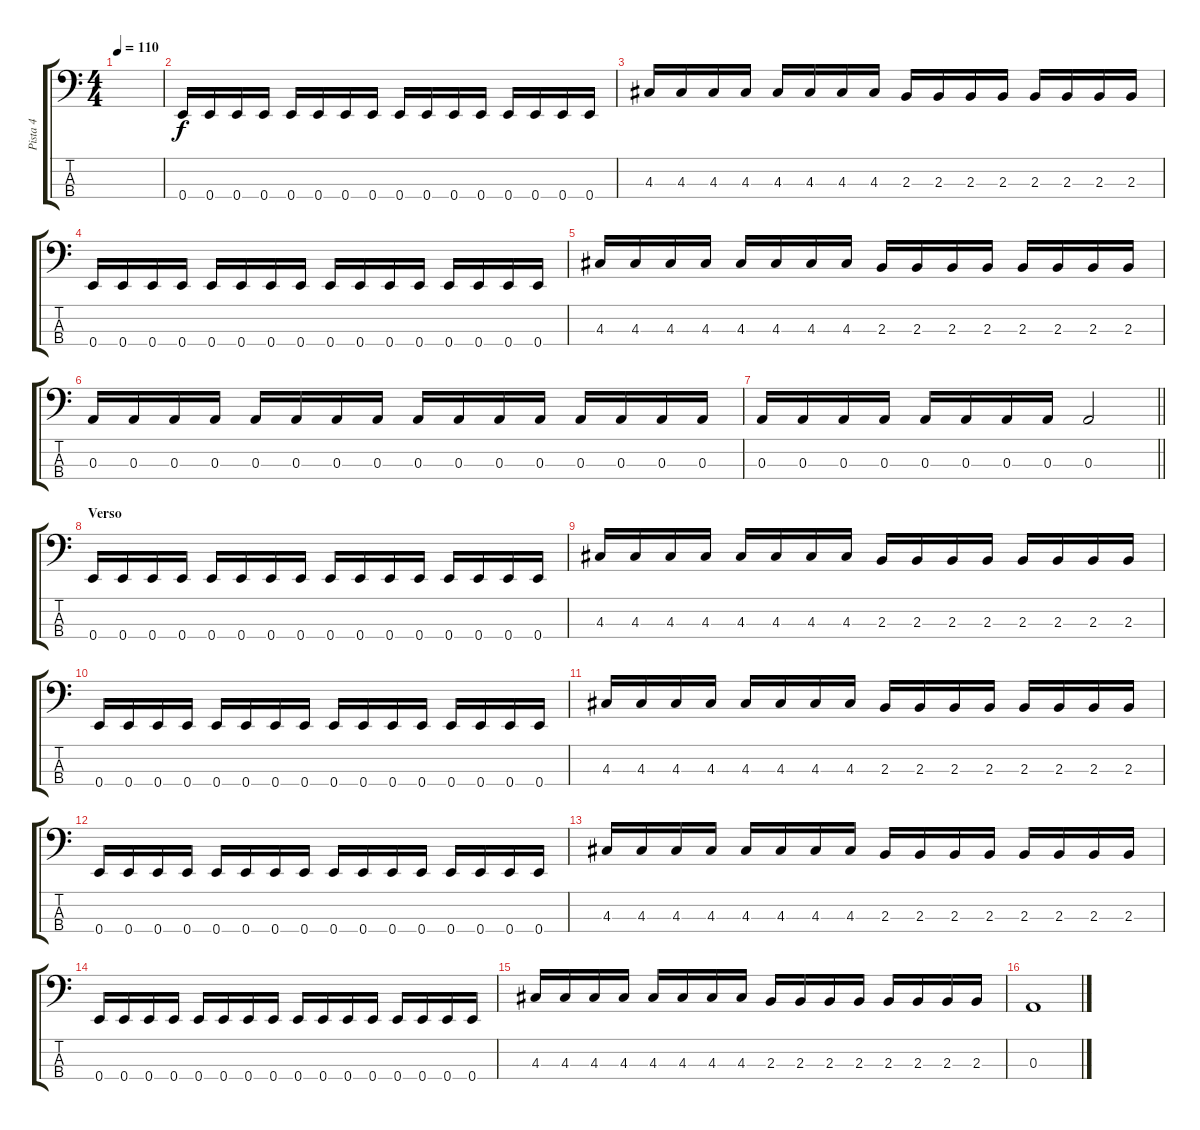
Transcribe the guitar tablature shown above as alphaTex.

\track ("Pista 4" "Pista 4") {instrument electricbasspick}
\staff {score tabs}
\tuning (G2 D2 A1 E1) {hide}
\ts (4 4)
\tempo 110
\clef f4
\ks c
|
0.4.16 0.4.16 0.4.16 0.4.16 0.4.16 0.4.16 0.4.16 0.4.16 0.4.16 0.4.16 0.4.16 0.4.16 0.4.16 0.4.16 0.4.16 0.4.16 |
4.3.16 4.3.16 4.3.16 4.3.16 4.3.16 4.3.16 4.3.16 4.3.16 2.3.16 2.3.16 2.3.16 2.3.16 2.3.16 2.3.16 2.3.16 2.3.16 |
0.4.16 0.4.16 0.4.16 0.4.16 0.4.16 0.4.16 0.4.16 0.4.16 0.4.16 0.4.16 0.4.16 0.4.16 0.4.16 0.4.16 0.4.16 0.4.16 |
4.3.16 4.3.16 4.3.16 4.3.16 4.3.16 4.3.16 4.3.16 4.3.16 2.3.16 2.3.16 2.3.16 2.3.16 2.3.16 2.3.16 2.3.16 2.3.16 |
0.3.16 0.3.16 0.3.16 0.3.16 0.3.16 0.3.16 0.3.16 0.3.16 0.3.16 0.3.16 0.3.16 0.3.16 0.3.16 0.3.16 0.3.16 0.3.16 |
\barLineRight lightlight
0.3.16 0.3.16 0.3.16 0.3.16 0.3.16 0.3.16 0.3.16 0.3.16 0.3.2 |
\section ("" "Verso")
0.4.16 0.4.16 0.4.16 0.4.16 0.4.16 0.4.16 0.4.16 0.4.16 0.4.16 0.4.16 0.4.16 0.4.16 0.4.16 0.4.16 0.4.16 0.4.16 |
4.3.16 4.3.16 4.3.16 4.3.16 4.3.16 4.3.16 4.3.16 4.3.16 2.3.16 2.3.16 2.3.16 2.3.16 2.3.16 2.3.16 2.3.16 2.3.16 |
0.4.16 0.4.16 0.4.16 0.4.16 0.4.16 0.4.16 0.4.16 0.4.16 0.4.16 0.4.16 0.4.16 0.4.16 0.4.16 0.4.16 0.4.16 0.4.16 |
4.3.16 4.3.16 4.3.16 4.3.16 4.3.16 4.3.16 4.3.16 4.3.16 2.3.16 2.3.16 2.3.16 2.3.16 2.3.16 2.3.16 2.3.16 2.3.16 |
0.4.16 0.4.16 0.4.16 0.4.16 0.4.16 0.4.16 0.4.16 0.4.16 0.4.16 0.4.16 0.4.16 0.4.16 0.4.16 0.4.16 0.4.16 0.4.16 |
4.3.16 4.3.16 4.3.16 4.3.16 4.3.16 4.3.16 4.3.16 4.3.16 2.3.16 2.3.16 2.3.16 2.3.16 2.3.16 2.3.16 2.3.16 2.3.16 |
0.4.16 0.4.16 0.4.16 0.4.16 0.4.16 0.4.16 0.4.16 0.4.16 0.4.16 0.4.16 0.4.16 0.4.16 0.4.16 0.4.16 0.4.16 0.4.16 |
4.3.16 4.3.16 4.3.16 4.3.16 4.3.16 4.3.16 4.3.16 4.3.16 2.3.16 2.3.16 2.3.16 2.3.16 2.3.16 2.3.16 2.3.16 2.3.16 |
0.3.1
